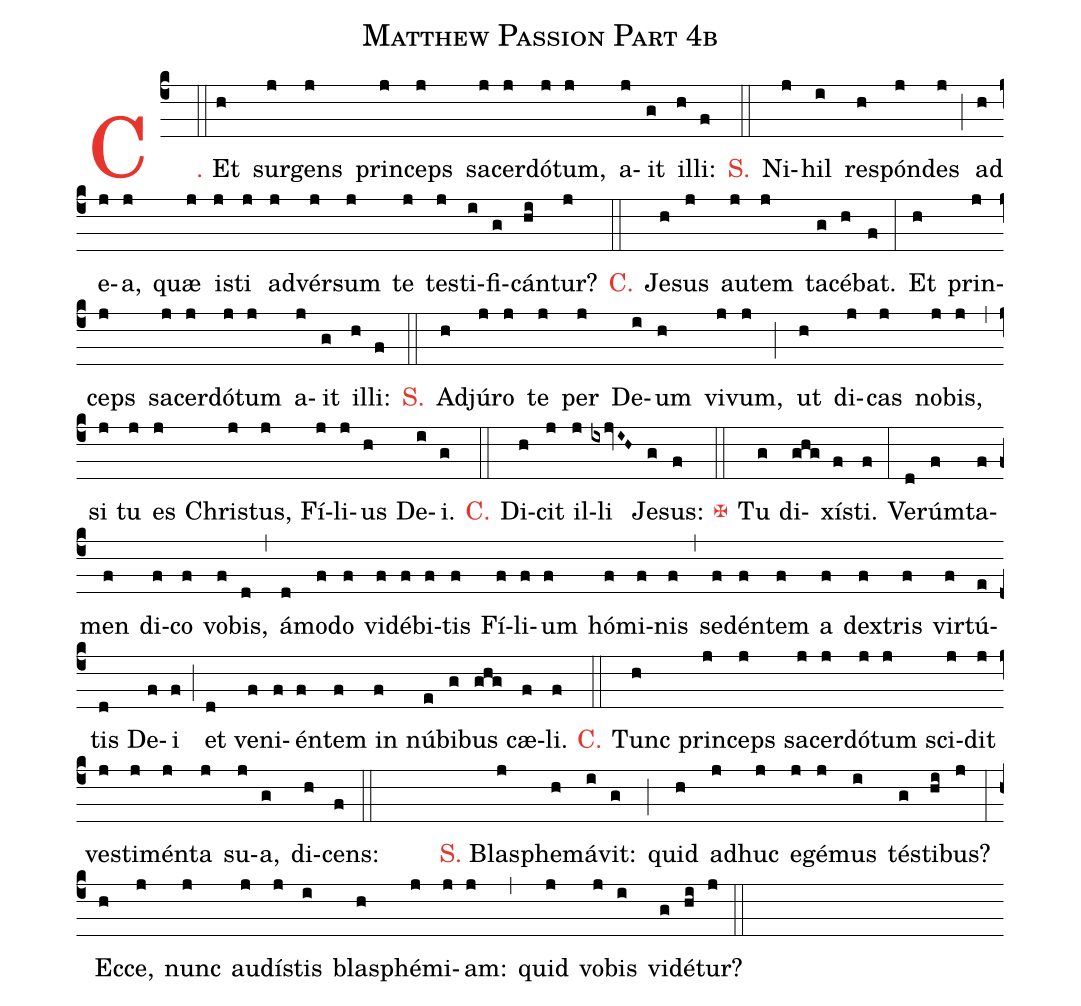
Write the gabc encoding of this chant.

name:Matthew Passion Part 4b;
%%
(c4) <c>C.</c>(::) Et(h) surg(j)ens(j) prin(j)ceps(j) sa(j)cer(j)dó(j)tum,(j) a(j)it(g) il(h)li:(f) <c>S.</c>(::) Ni(j)hil(i) res(h)pón(j)des(j) (;) ad(h) e(j)a,(j) quæ(j) is(j)ti(j) ad(j)vér(j)sum(j) te(j) tes(j)ti(i)fi(g)cán(hi)tur?(j) <c>C.</c>(::) Je(h)sus(j) au(j)tem(j) ta(g)cé(h)bat.(f) (:) Et(h) prin(j)ceps(j) sa(j)cer(j)dó(j)tum(j) a(j)it(g) il(h)li:(f) <c>S.</c>(::) Ad(h)jú(j)ro(j) te(j) per(j) De(i)um(h) vi(j)vum,(j) (;) ut(h) di(j)cas(j) no(j)bis,(j) (,) si(j) tu(j) es(j) Chris(j)tus,(j) Fí(j)li(j)us(h) De(i)i.(g) <c>C.</c>(::) Di(h)cit(j) il(j)li(ixjvI~H~) Je(g)sus:(f) <c><v>\maltese</v></c>(::) Tu(g) di(ghg)xís(f)ti.(f) (:) Ve(d)rúm(f)ta(f)men(f) di(f)co(f) vo(f)bis,(d) (,) á(d)mo(f)do(f) vi(f)dé(f)bi(f)tis(f) Fí(f)li(f)um(f) hó(f)mi(f)nis(f) (,) se(f)dén(f)tem(f) a(f) dex(f)tris(f) vir(f)tú(e)tis(d) De(f)i(f) (;) et(d) ve(f)ni(f)én(f)tem(f) in(f) nú(e)bi(g)bus(ghg) cæ(f)li.(f) <c>C.</c>(::) Tunc(h) prin(j)ceps(j) sa(j)cer(j)dó(j)tum(j) sci(j)dit(j) ves(j)ti(j)mén(j)ta(j) su(j)a,(g) di(h)cens:(f) (::) () () () <c>S.</c> Bla(j)sphe(h)má(i)vit:(g) (;) quid(h) ad(j)huc(j) e(j)gé(j)mus(i) tés(g)ti(hi)bus?(j) (:) Ec(h)ce,(j) nunc(j) au(j)dí(j)stis(i) bla(h)sphé(j)mi(j)am:(j) (,) quid(j) vo(j)bis(i) vi(g)dé(hi)tur?(j) (::)
